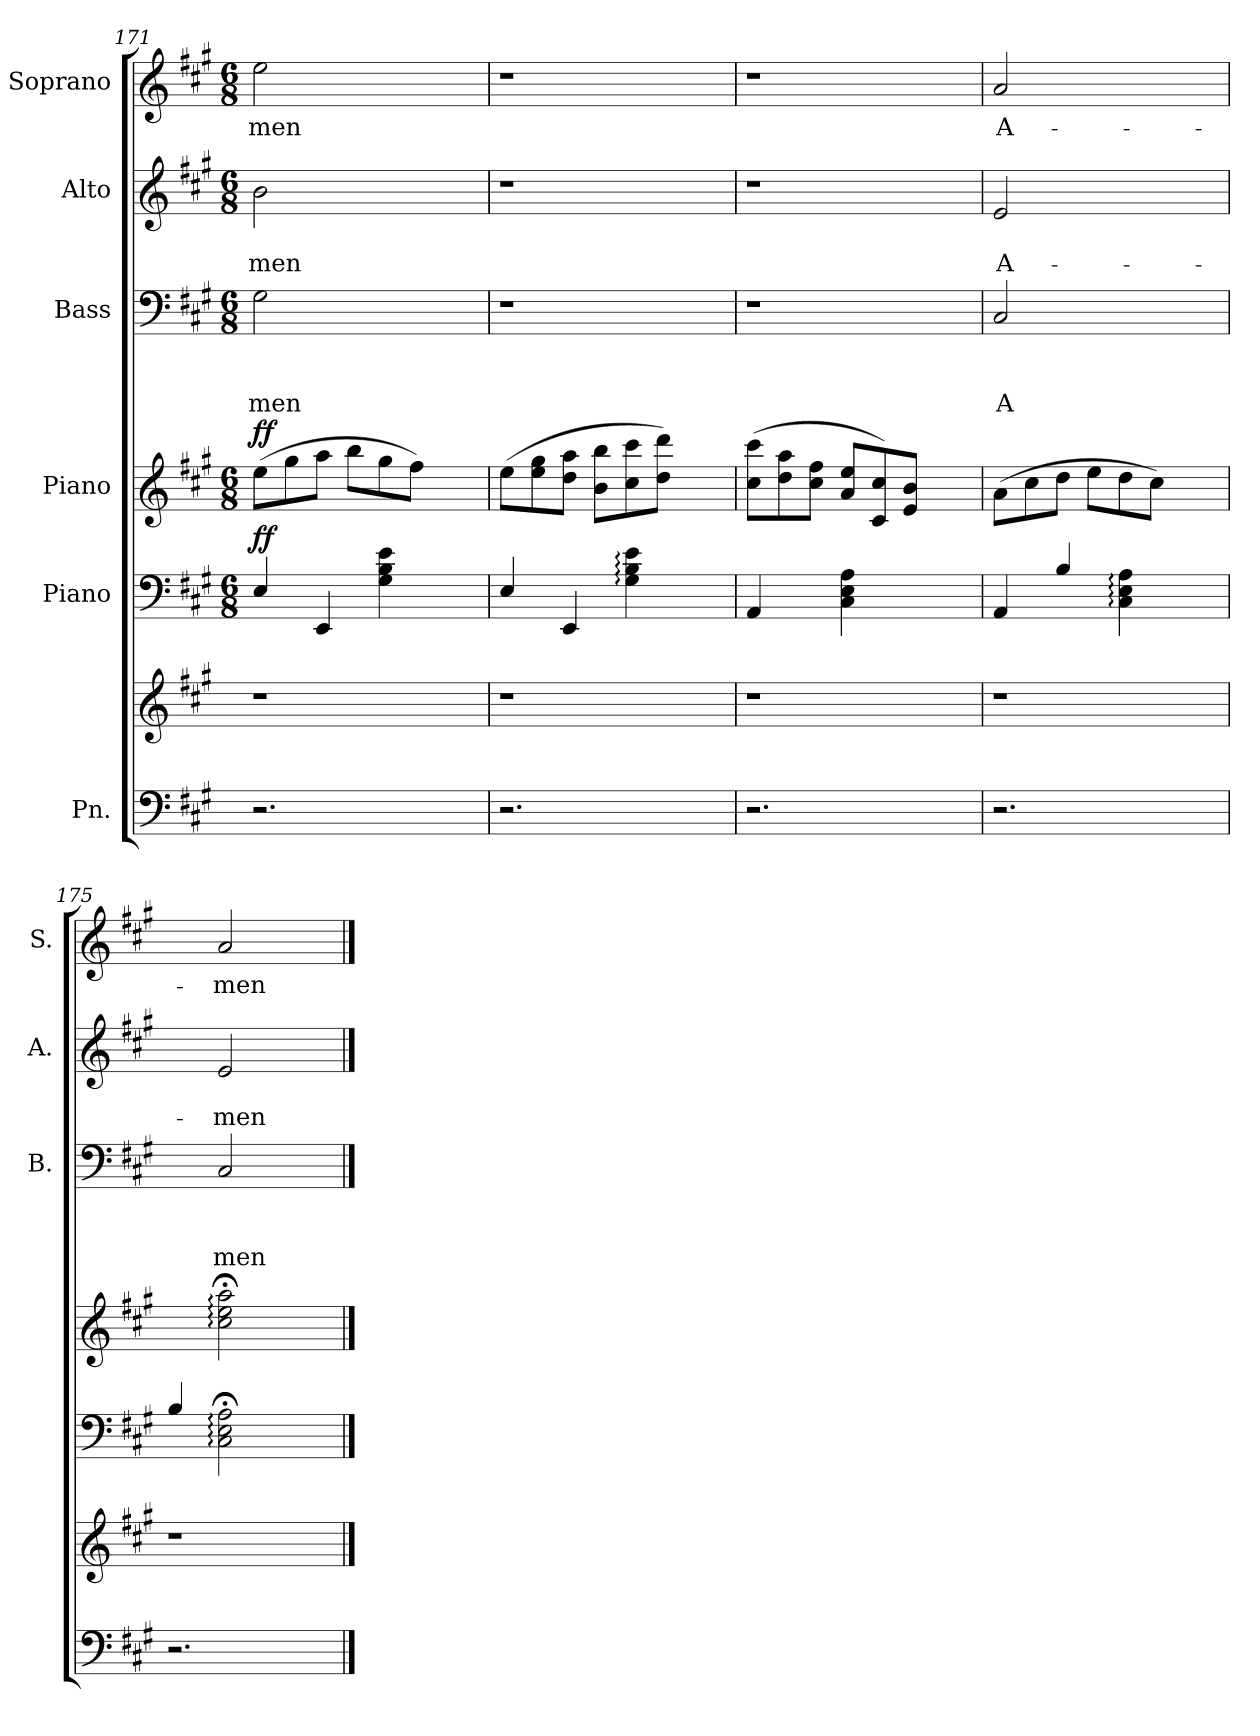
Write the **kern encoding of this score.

**kern	**kern	**kern	**dynam	**kern	**dynam	**kern	**text	**text	**text	**kern	**text	**text	**kern	**text
*part6	*part6	*part5	*part5	*part4	*part4	*part3	*part3	*part3	*part3	*part2	*part2	*part2	*part1	*part1
*staff7	*staff6	*staff5	*staff5	*staff4	*staff4	*staff3	*staff3	*staff3	*staff3	*staff2	*staff2	*staff2	*staff1	*staff1
*I"Pn.	*	*I"Piano	*	*I"Piano	*	*I"Bass	*	*	*	*I"Alto	*	*	*I"Soprano	*
*	*	*	*	*	*	*I'B.	*	*	*	*I'A.	*	*	*I'S.	*
*clefF4	*clefG2	*clefF4	*	*clefG2	*	*clefF4	*	*	*	*clefG2	*	*	*clefG2	*
*k[f#c#g#]	*k[f#c#g#]	*k[f#c#g#]	*	*k[f#c#g#]	*	*k[f#c#g#]	*	*	*	*k[f#c#g#]	*	*	*k[f#c#g#]	*
*A:	*A:	*A:	*	*A:	*	*A:	*	*	*	*A:	*	*	*A:	*
*	*	*M6/8	*	*M6/8	*	*M6/8	*	*	*	*M6/8	*	*	*M6/8	*
=171	=171	=171	=171	=171	=171	=171	=171	=171	=171	=171	=171	=171	=171	=171
!	!	!	!LO:DY:a	!	!LO:DY:a	!	!	!	!LO:LY:b	!	!	!LO:LY:b	!	!LO:LY:b
2.r	1r	4E/	ff	(>8ee\L	ff	2G#\	.	.	men	2b\	.	-men	2ee\	-men
.	.	.	.	8gg#\	.	.	.	.	.	.	.	.	.	.
.	.	4EE/	.	8aa\J	.	.	.	.	.	.	.	.	.	.
.	.	.	.	8bb\L	.	.	.	.	.	.	.	.	.	.
.	.	4G#\ 4B\ 4e\	.	8gg#\	.	2ryy	.	.	.	2ryy	.	.	2ryy	.
.	.	.	.	8ff#\J)	.	.	.	.	.	.	.	.	.	.
4ryy	.	4ryy	.	4ryy	.	.	.	.	.	.	.	.	.	.
=172	=172	=172	=172	=172	=172	=172	=172	=172	=172	=172	=172	=172	=172	=172
!	!	!	!	!	!	!LO:N:vis=1	!	!	!	!LO:N:vis=1	!	!	!LO:N:vis=1	!
2.r	1r	4E/	.	(>8ee\L	.	2.r	.	.	.	2.r	.	.	2.r	.
.	.	.	.	8ee\ 8gg#\	.	.	.	.	.	.	.	.	.	.
.	.	4EE/	.	8dd\ 8aa\J	.	.	.	.	.	.	.	.	.	.
.	.	.	.	8b\ 8bb\L	.	.	.	.	.	.	.	.	.	.
.	.	4G#\: 4B\: 4e\:	.	8cc#\ 8ccc#\	.	.	.	.	.	.	.	.	.	.
.	.	.	.	8dd\ 8ddd\J)	.	.	.	.	.	.	.	.	.	.
4ryy	.	4ryy	.	4ryy	.	4ryy	.	.	.	4ryy	.	.	4ryy	.
=173	=173	=173	=173	=173	=173	=173	=173	=173	=173	=173	=173	=173	=173	=173
!	!	!	!	!	!	!LO:N:vis=1	!	!	!	!LO:N:vis=1	!	!	!LO:N:vis=1	!
2.r	1r	4AA/	.	(>8cc#\ 8ccc#\L	.	2.r	.	.	.	2.r	.	.	2.r	.
.	.	.	.	8dd\ 8aa\	.	.	.	.	.	.	.	.	.	.
.	.	8ryy	.	8cc#\ 8ff#\J	.	.	.	.	.	.	.	.	.	.
.	.	4C#\ 4E\ 4A\	.	8a/ 8ee/L	.	.	.	.	.	.	.	.	.	.
.	.	.	.	8c#/ 8cc#/)	.	.	.	.	.	.	.	.	.	.
.	.	4.ryy	.	8e/ 8b/J	.	.	.	.	.	.	.	.	.	.
4ryy	.	.	.	4ryy	.	4ryy	.	.	.	4ryy	.	.	4ryy	.
=174	=174	=174	=174	=174	=174	=174	=174	=174	=174	=174	=174	=174	=174	=174
!	!	!	!	!	!	!	!	!	!LO:LY:b:rj	!	!	!LO:LY:b:rj	!	!LO:LY:b:rj
2.r	1r	4AA/	.	(>8a\L	.	2C#/	.	.	A	2e/	.	A-	2a/	A-
.	.	.	.	8cc#\	.	.	.	.	.	.	.	.	.	.
!	!	!LO:N:head=solid	!	!	!	!	!	!	!	!	!	!	!	!
.	.	4B/	.	8dd\J	.	.	.	.	.	.	.	.	.	.
.	.	.	.	8ee\L	.	.	.	.	.	.	.	.	.	.
.	.	4C#\: 4E\: 4A\:	.	8dd\	.	2ryy	.	.	.	2ryy	.	.	2ryy	.
.	.	.	.	8cc#\J)	.	.	.	.	.	.	.	.	.	.
4ryy	.	4ryy	.	4ryy	.	.	.	.	.	.	.	.	.	.
=175	=175	=175	=175	=175	=175	=175	=175	=175	=175	=175	=175	=175	=175	=175
!	!	!LO:N:head=solid	!	!	!	!	!	!	!	!	!	!	!	!
2.r	1r	4B/	.	4ryy	.	4ryy	.	.	.	4ryy	.	.	4ryy	.
!	!	!	!	!	!	!	!	!	!LO:LY:b	!	!	!LO:LY:b	!	!LO:LY:b
.	.	2C#\;<: 2E\;<: 2A\;<:	.	2cc#\;<: 2ee\;<: 2aa\;<:	.	2C#/	.	.	men	2e/	.	-men	2a/	-men
4ryy	.	4ryy	.	4ryy	.	4ryy	.	.	.	4ryy	.	.	4ryy	.
==	==	==	==	==	==	==	==	==	==	==	==	==	==	==
*-	*-	*-	*-	*-	*-	*-	*-	*-	*-	*-	*-	*-	*-	*-
